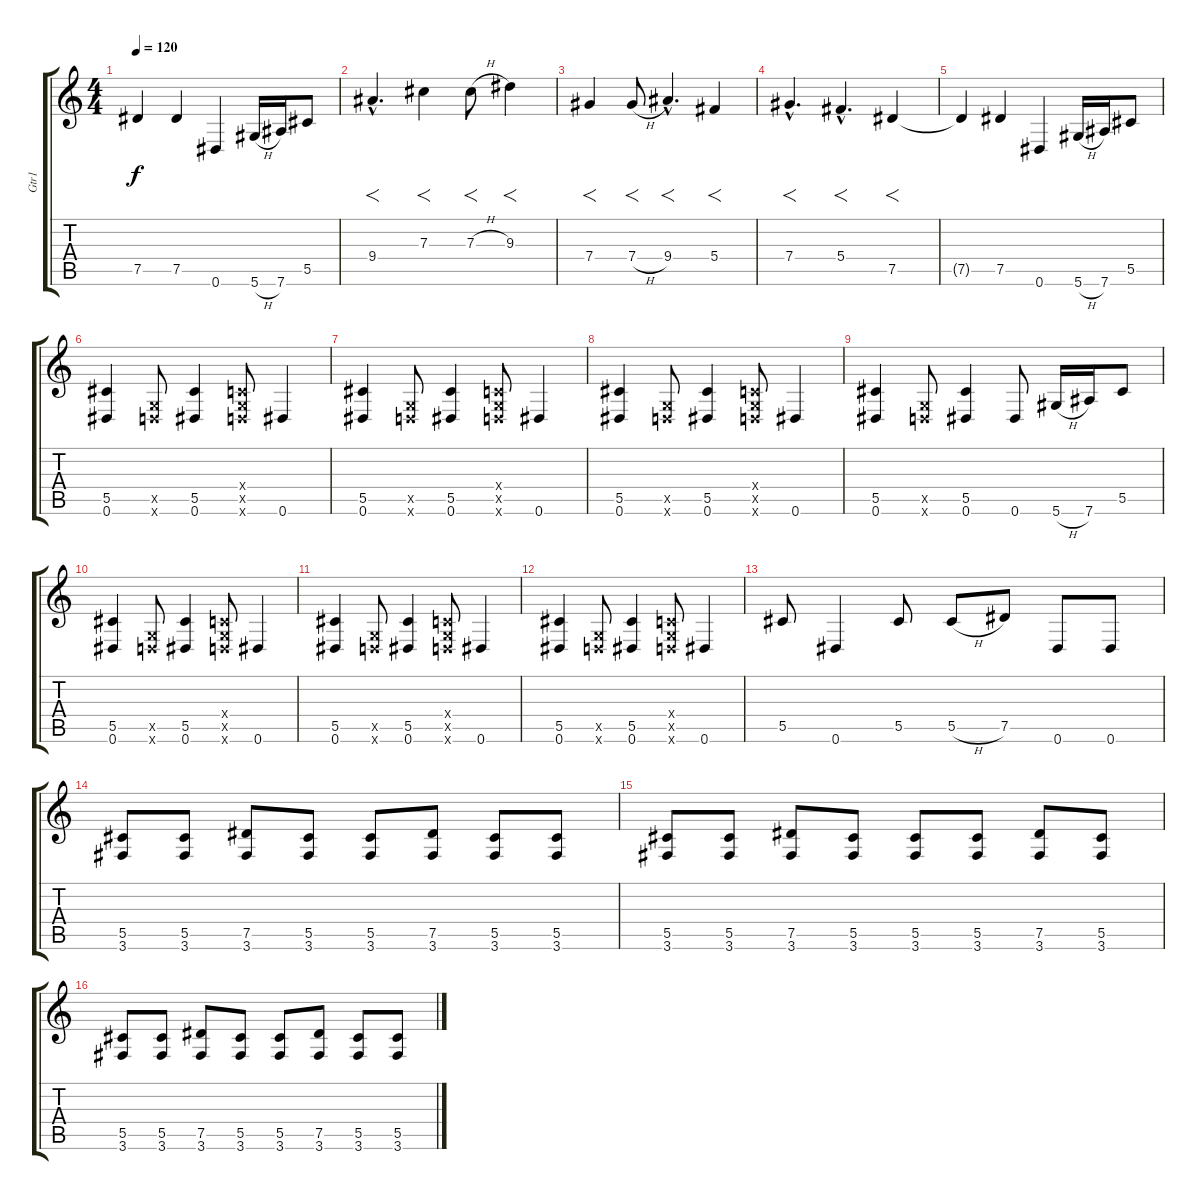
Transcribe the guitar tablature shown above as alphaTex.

\track ("Gtr1" "Gtr1") {instrument overdrivenguitar}
\staff {score tabs}
\tuning (Eb4 Bb3 Gb3 Db3 Ab2 Eb2) {hide}
\ts (4 4)
\tempo 120
\clef g2
\ks c
7.5{t}.4{dy f} 7.5.4 0.6.4 5.6{h}.16 7.6.16 5.5.8 |
9.4{hac}.4{f d} 7.3.4{f} 7.3{h}.8{f} 9.3.4{f} |
7.4.4{f} 7.4{h}.8{f} 9.4{hac}.4{f d} 5.4.4{f} |
7.4{hac}.4{f d} 5.4{hac}.4{f d} 7.5.4{f} |
7.5{t}.4 7.5.4 0.6.4 5.6{h}.16 7.6.16 5.5.8 |
(5.5 0.6).4 (-1.5{x} -1.6{x}).8 (5.5 0.6).4 (-1.4{x} -1.5{x} -1.6{x}).8 0.6.4 |
(5.5 0.6).4 (-1.5{x} -1.6{x}).8 (5.5 0.6).4 (-1.4{x} -1.5{x} -1.6{x}).8 0.6.4 |
(5.5 0.6).4 (-1.5{x} -1.6{x}).8 (5.5 0.6).4 (-1.4{x} -1.5{x} -1.6{x}).8 0.6.4 |
(5.5 0.6).4 (-1.5{x} -1.6{x}).8 (5.5 0.6).4 0.6.8 5.6{h}.16 7.6.16 5.5.8 |
(5.5 0.6).4 (-1.5{x} -1.6{x}).8 (5.5 0.6).4 (-1.4{x} -1.5{x} -1.6{x}).8 0.6.4 |
(5.5 0.6).4 (-1.5{x} -1.6{x}).8 (5.5 0.6).4 (-1.4{x} -1.5{x} -1.6{x}).8 0.6.4 |
(5.5 0.6).4 (-1.5{x} -1.6{x}).8 (5.5 0.6).4 (-1.4{x} -1.5{x} -1.6{x}).8 0.6.4 |
5.5.8 0.6.4 5.5.8 5.5{h}.8 7.5.8 0.6.8 0.6.8 |
(5.5 3.6).8 (5.5 3.6).8 (7.5 3.6).8 (5.5 3.6).8 (5.5 3.6).8 (7.5 3.6).8 (5.5 3.6).8 (5.5 3.6).8 |
(5.5 3.6).8 (5.5 3.6).8 (7.5 3.6).8 (5.5 3.6).8 (5.5 3.6).8 (5.5 3.6).8 (7.5 3.6).8 (5.5 3.6).8 |
(5.5 3.6).8 (5.5 3.6).8 (7.5 3.6).8 (5.5 3.6).8 (5.5 3.6).8 (7.5 3.6).8 (5.5 3.6).8 (5.5 3.6).8
